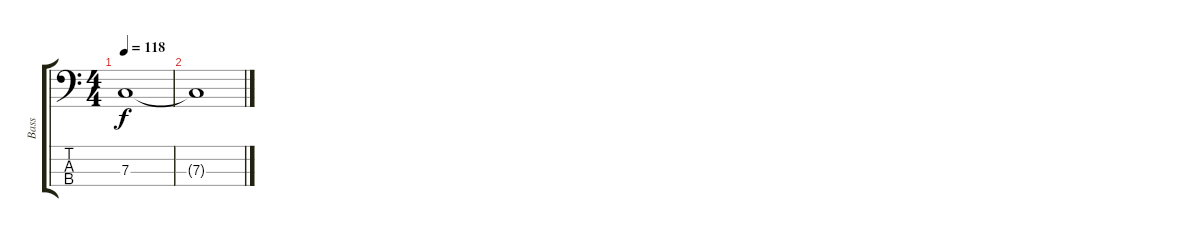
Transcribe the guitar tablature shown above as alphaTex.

\track ("Bass" "Bass") {instrument electricbassfinger}
\staff {score tabs}
\tuning (Eb2 Bb1 F1 C1) {hide}
\ts (4 4)
\tempo 118
\clef f4
\ks c
7.3{t}.1{dy f} |
7.3{t}.1
